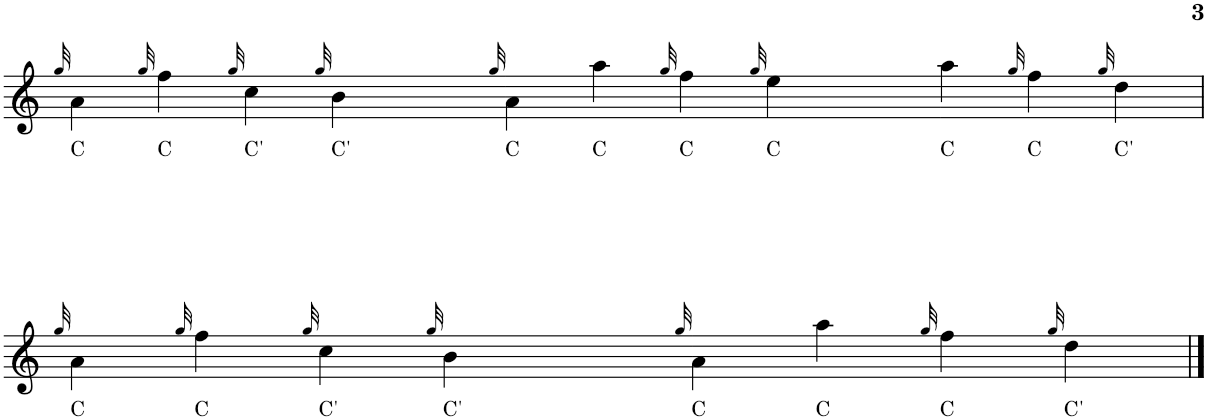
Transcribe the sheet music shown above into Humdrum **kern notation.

**kern	**text
*part1	*part1
*staff1	*staff1
*I"Piano	*
*I'Pno.	*
!!LO:PB:g=z
*clefG2	*
*k[f#c#]	*
*M4/4	*
=44	=44
32qgg/	.
!	!LO:LY:b
4a\	C
32qgg/	.
!	!LO:LY:b
4ff#\	C
32qgg/	.
!	!LO:LY:b
4cc#\	C'
32qgg/	.
!	!LO:LY:b
4b\	C'
4ryy	.
=45-	=45-
32qgg/	.
!	!LO:LY:b
4a\	C
!	!LO:LY:b
4aa\	C
32qgg/	.
!	!LO:LY:b
4ff#\	C
32qgg/	.
!	!LO:LY:b
4ee\	C
4ryy	.
=46-	=46-
!	!LO:LY:b
4aa\	C
32qgg/	.
!	!LO:LY:b
4ff#\	C
32qgg/	.
!	!LO:LY:b
4dd\	C'
!!LO:LB:g=z
=47	=47
*k[f#c#]	*
32qgg/	.
!	!LO:LY:b
4a\	C
32qgg/	.
!	!LO:LY:b
4ff#\	C
32qgg/	.
!	!LO:LY:b
4cc#\	C'
32qgg/	.
!	!LO:LY:b
4b\	C'
4ryy	.
=48-	=48-
32qgg/	.
!	!LO:LY:b
4a\	C
!	!LO:LY:b
4aa\	C
32qgg/	.
!	!LO:LY:b
4ff#\	C
32qgg/	.
!	!LO:LY:b
4dd\	C'
==	==
*-	*-
